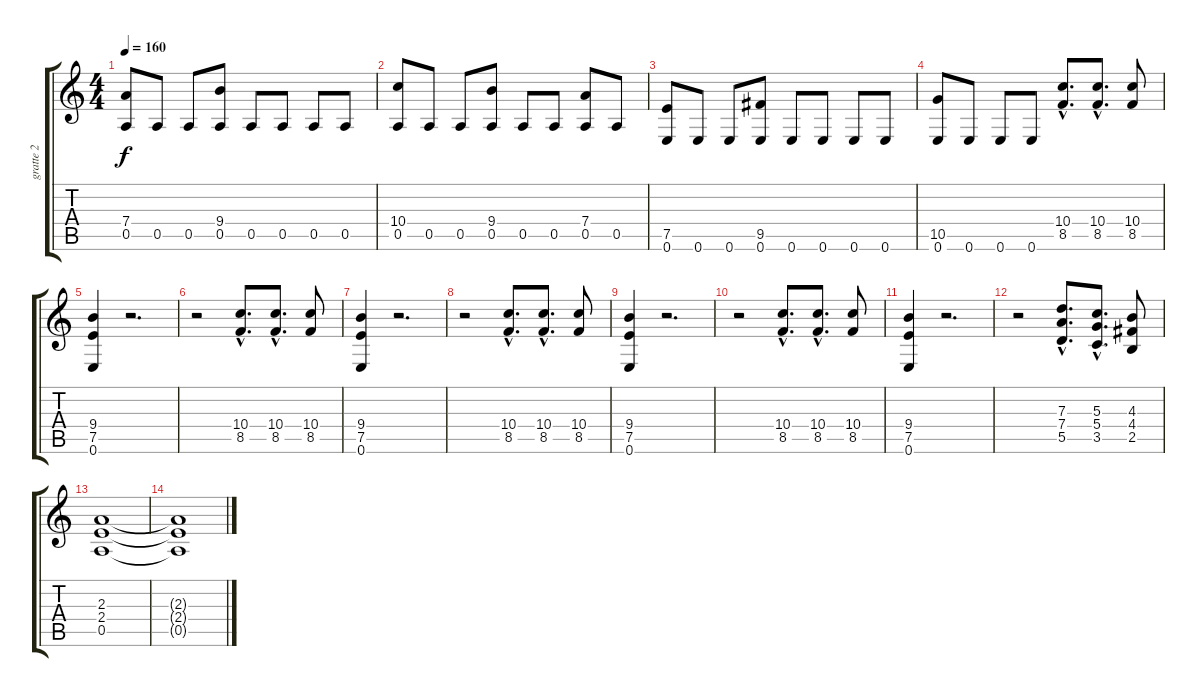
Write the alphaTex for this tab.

\track ("gratte 2" "gratte 2") {instrument distortionguitar}
\staff {score tabs}
\tuning (E4 B3 G3 D3 A2 E2) {hide}
\ts (4 4)
\tempo 160
\clef g2
\ks c
(7.4 0.5).8{dy f} 0.5.8 0.5.8 (9.4 0.5).8 0.5.8 0.5.8 0.5.8 0.5.8 |
(10.4 0.5).8 0.5.8 0.5.8 (9.4 0.5).8 0.5.8 0.5.8 (7.4 0.5).8 0.5.8 |
(7.5 0.6).8 0.6.8 0.6.8 (9.5 0.6).8 0.6.8 0.6.8 0.6.8 0.6.8 |
(10.5 0.6).8 0.6.8 0.6.8 0.6.8 (10.4{hac} 8.5{hac}).8{d} (10.4{hac} 8.5{hac}).8{d} (10.4 8.5).8 |
(9.4 7.5 0.6).4 r.2{d} |
r.2 (10.4{hac} 8.5{hac}).8{d} (10.4{hac} 8.5{hac}).8{d} (10.4 8.5).8 |
(9.4 7.5 0.6).4 r.2{d} |
r.2 (10.4{hac} 8.5{hac}).8{d} (10.4{hac} 8.5{hac}).8{d} (10.4 8.5).8 |
(9.4 7.5 0.6).4 r.2{d} |
r.2 (10.4{hac} 8.5{hac}).8{d} (10.4{hac} 8.5{hac}).8{d} (10.4 8.5).8 |
(9.4 7.5 0.6).4 r.2{d} |
r.2 (7.3{hac} 7.4{hac} 5.5{hac}).8{d} (5.3{hac} 5.4{hac} 3.5{hac}).8{d} (4.3 4.4 2.5).8 |
(2.3 2.4 0.5).1 |
(2.3{t} 2.4{t} 0.5{t}).1
